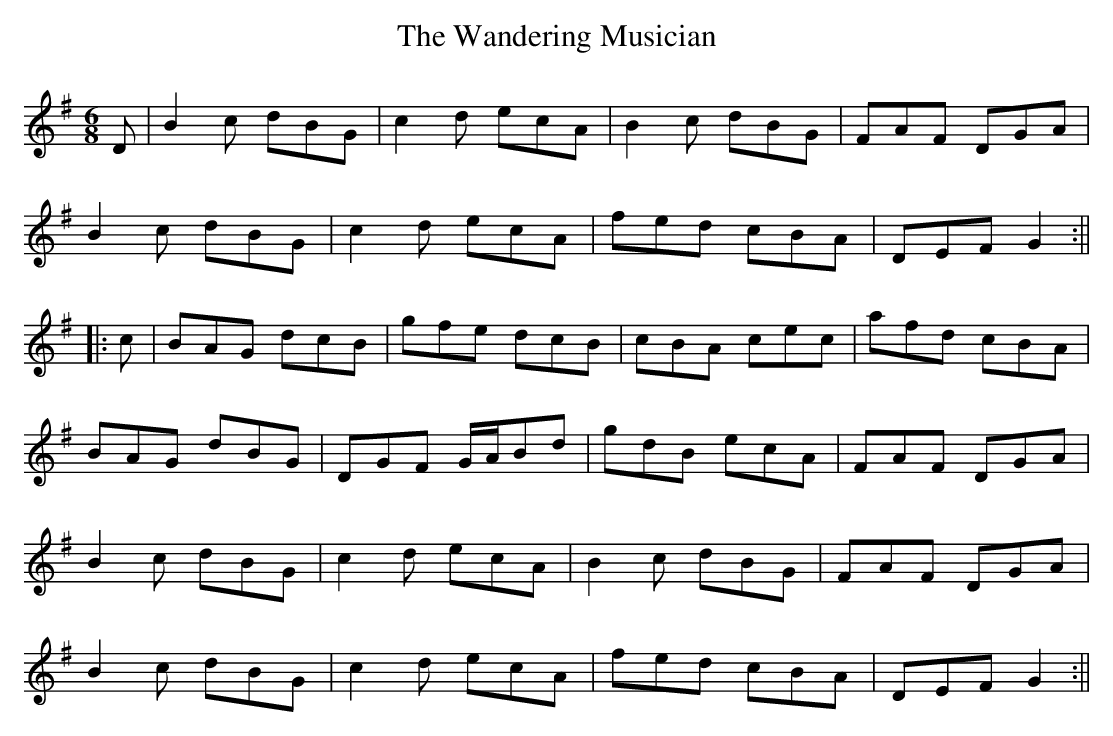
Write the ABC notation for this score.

X:1
T:The Wandering Musician
M:6/8
L:1/8
K:G
D|B2c dBG|c2d ecA|B2c dBG|FAF DGA|!
B2c dBG|c2d ecA|fed cBA|DEF G2:||!
|:c|BAG dcB| gfe dcB|cBA cec|afd cBA|!
BAG dBG|DGF G/2A/2Bd|gdB ecA|FAF DGA|!
B2c dBG|c2d ecA|B2c dBG|FAF DGA|!
B2c dBG|c2d ecA|fed cBA|DEF G2:||
